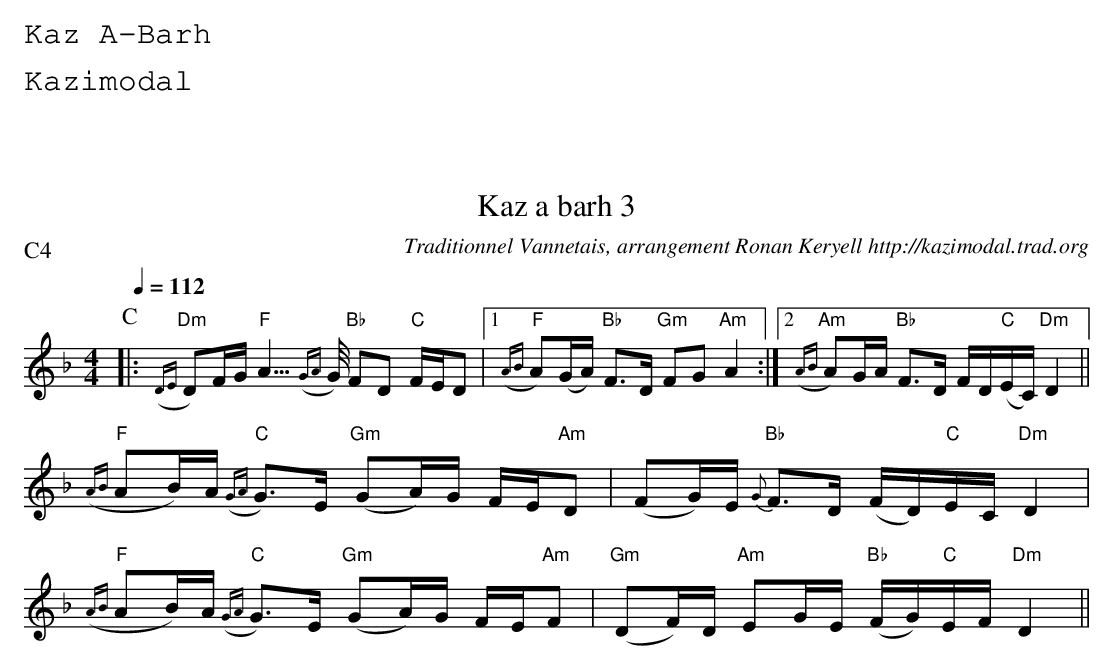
X:1
T:Kaz a barh 3
C:Traditionnel Vannetais, arrangement Ronan Keryell http://kazimodal.trad.org
Q:1/4=112
P:C4
M:4/4
K:Dm
P:C
|: ({DE}"Dm"D)F/2G/2 "F"A3/2({GA}>G/2) "Bb"FD "C"F/2E/2D |1 "F"({AB}A)(G/2A/2) "Bb"F>D "Gm"FG "Am"A2 :|2 "Am"({AB}A)G/2A/2 "Bb"F>D F/2D/2"C"(E/2C/2) "Dm"D2 ||
 ({AB}"F"AB/2)A/2 "C"({GA}G)>E "Gm"(GA/2)G/2 F/2E/2"Am"D | (FG/2)E/2 "Bb"{G}F>D (F/2D/2)"C"E/2C/2 "Dm"D2 |
 ({AB}"F"AB/2)A/2 "C"({GA}G)>E "Gm"(GA/2)G/2 F/2E/2"Am"F | "Gm"(DF/2)D/2 "Am"EG/2E/2 "Bb"(F/2G/2)"C"E/2F/2 "Dm"D2 ||
